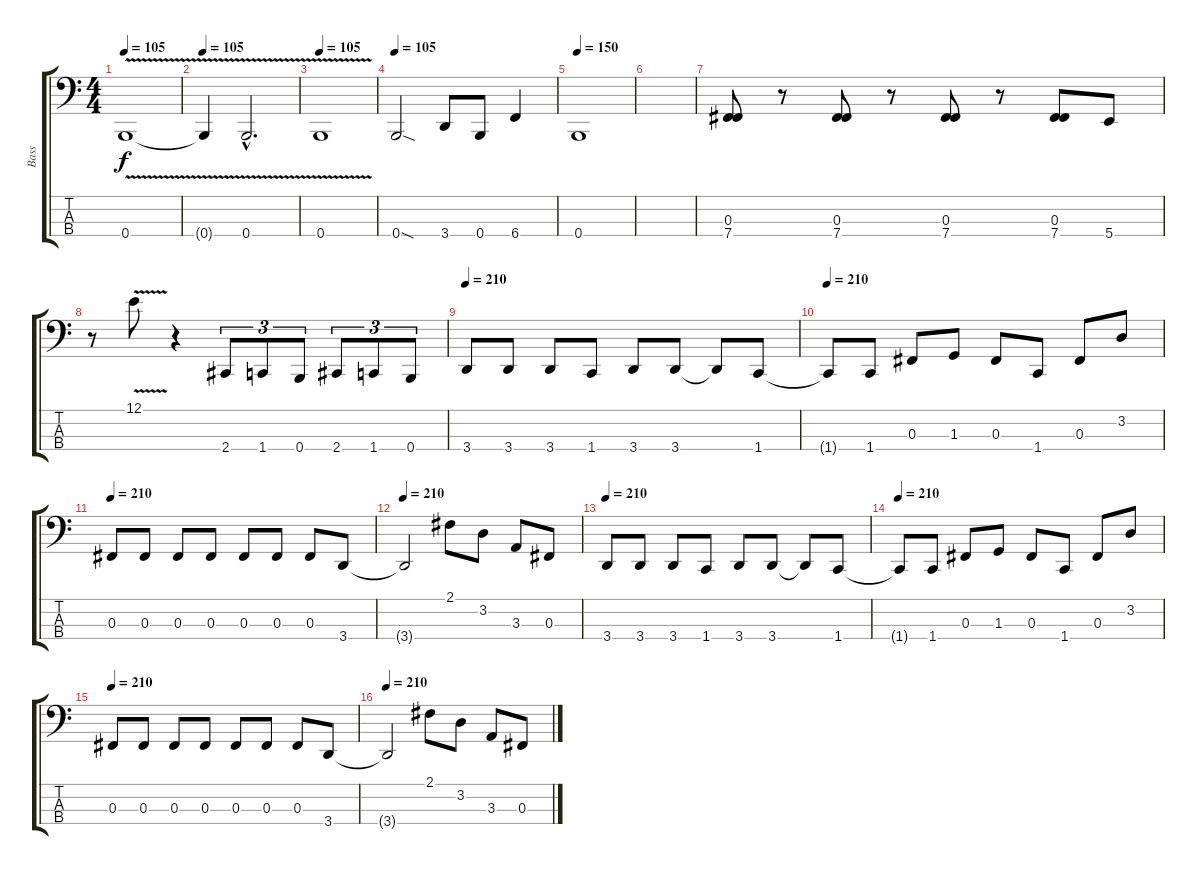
\track ("Bass" "Bass") {instrument electricbasspick}
\staff {score tabs}
\tuning (E2 B1 Gb1 B0) {hide}
\ts (4 4)
\tempo 105
\clef f4
\ks c
0.4{v}.1{dy f} |
\tempo 105
0.4{t}.4 0.4{v hac}.2{d} |
\tempo 105
0.4{v}.1 |
\tempo 105
0.4{sod}.2 3.4.8 0.4.8 6.4.4 |
\tempo 150
0.4.1 |
|
(0.3 7.4).8 r.8 (0.3 7.4).8 r.8 (0.3 7.4).8 r.8 (0.3 7.4).8 5.4.8 |
r.8 12.1{v}.8 r.4 2.4.8{tu (3 2)} 1.4.8{tu (3 2)} 0.4.8{tu (3 2)} 2.4.8{tu (3 2)} 1.4.8{tu (3 2)} 0.4.8{tu (3 2)} |
\tempo 210
3.4.8 3.4.8 3.4.8 1.4.8 3.4.8 3.4.8 3.4{t}.8 1.4.8 |
\tempo 210
1.4{t}.8 1.4.8 0.3.8 1.3.8 0.3.8 1.4.8 0.3.8 3.2.8 |
\tempo 210
0.3.8 0.3.8 0.3.8 0.3.8 0.3.8 0.3.8 0.3.8 3.4.8 |
\tempo 210
3.4{t}.2 2.1.8 3.2.8 3.3.8 0.3.8 |
\tempo 210
3.4.8 3.4.8 3.4.8 1.4.8 3.4.8 3.4.8 3.4{t}.8 1.4.8 |
\tempo 210
1.4{t}.8 1.4.8 0.3.8 1.3.8 0.3.8 1.4.8 0.3.8 3.2.8 |
\tempo 210
0.3.8 0.3.8 0.3.8 0.3.8 0.3.8 0.3.8 0.3.8 3.4.8 |
\tempo 210
3.4{t}.2 2.1.8 3.2.8 3.3.8 0.3.8
